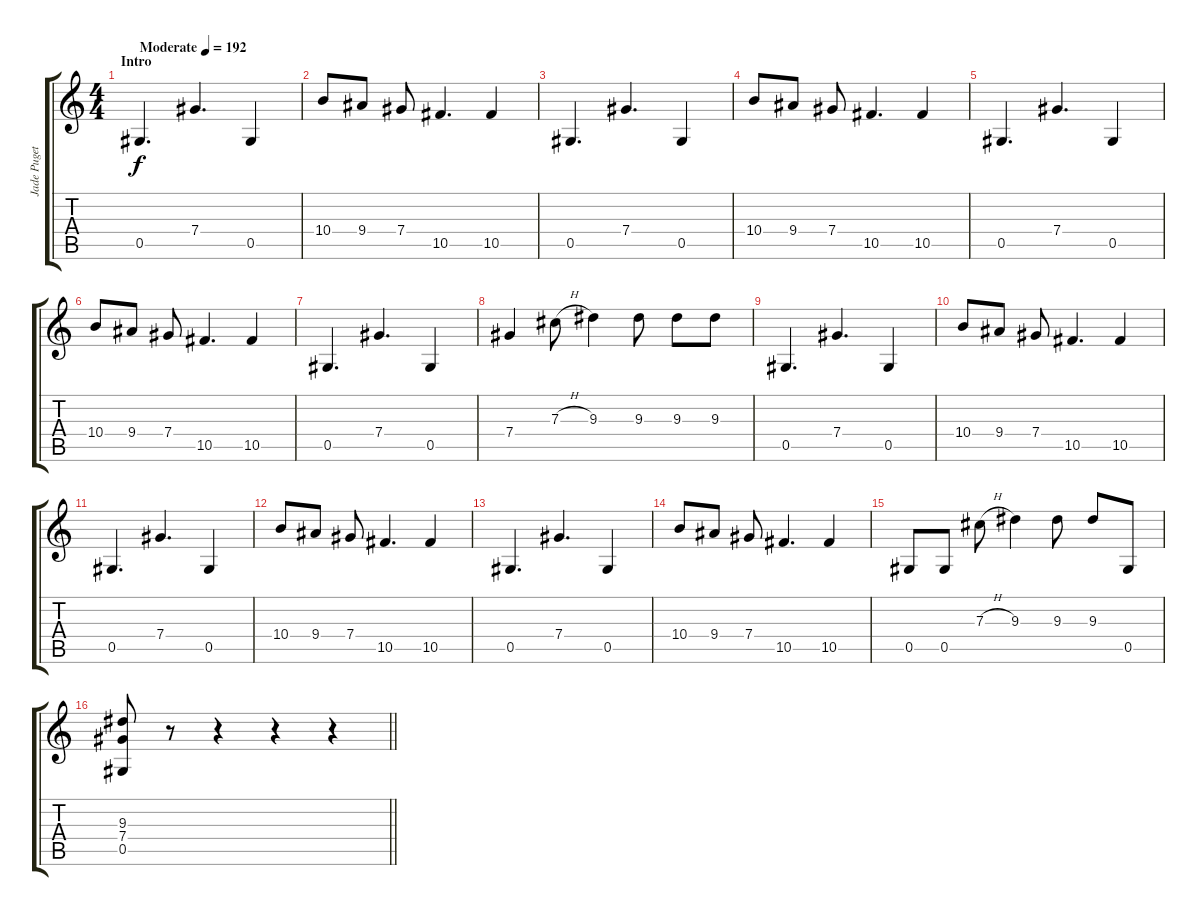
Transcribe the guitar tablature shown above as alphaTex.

\track ("Jade Puget" "Jade Puget") {instrument distortionguitar}
\staff {score tabs}
\tuning (Eb4 Bb3 Gb3 Db3 Ab2 Eb2) {hide}
\ts (4 4)
\section ("" "Intro")
\tempo (192 "Moderate")
\clef g2
\ks c
0.5.4{d dy f instrument distortionguitar} 7.4.4{d} 0.5.4 |
10.4.8 9.4.8 7.4.8 10.5.4{d} 10.5.4 |
0.5.4{d} 7.4.4{d} 0.5.4 |
10.4.8 9.4.8 7.4.8 10.5.4{d} 10.5.4 |
0.5.4{d} 7.4.4{d} 0.5.4 |
10.4.8 9.4.8 7.4.8 10.5.4{d} 10.5.4 |
0.5.4{d} 7.4.4{d} 0.5.4 |
7.4.4 7.3{h}.8 9.3.4 9.3.8 9.3.8 9.3.8 |
0.5.4{d} 7.4.4{d} 0.5.4 |
10.4.8 9.4.8 7.4.8 10.5.4{d} 10.5.4 |
0.5.4{d} 7.4.4{d} 0.5.4 |
10.4.8 9.4.8 7.4.8 10.5.4{d} 10.5.4 |
0.5.4{d} 7.4.4{d} 0.5.4 |
10.4.8 9.4.8 7.4.8 10.5.4{d} 10.5.4 |
0.5.8 0.5.8 7.3{h}.8 9.3.4 9.3.8 9.3.8 0.5.8 |
\barLineRight lightlight
(9.3 7.4 0.5).8 r.8 r.4 r.4 r.4
